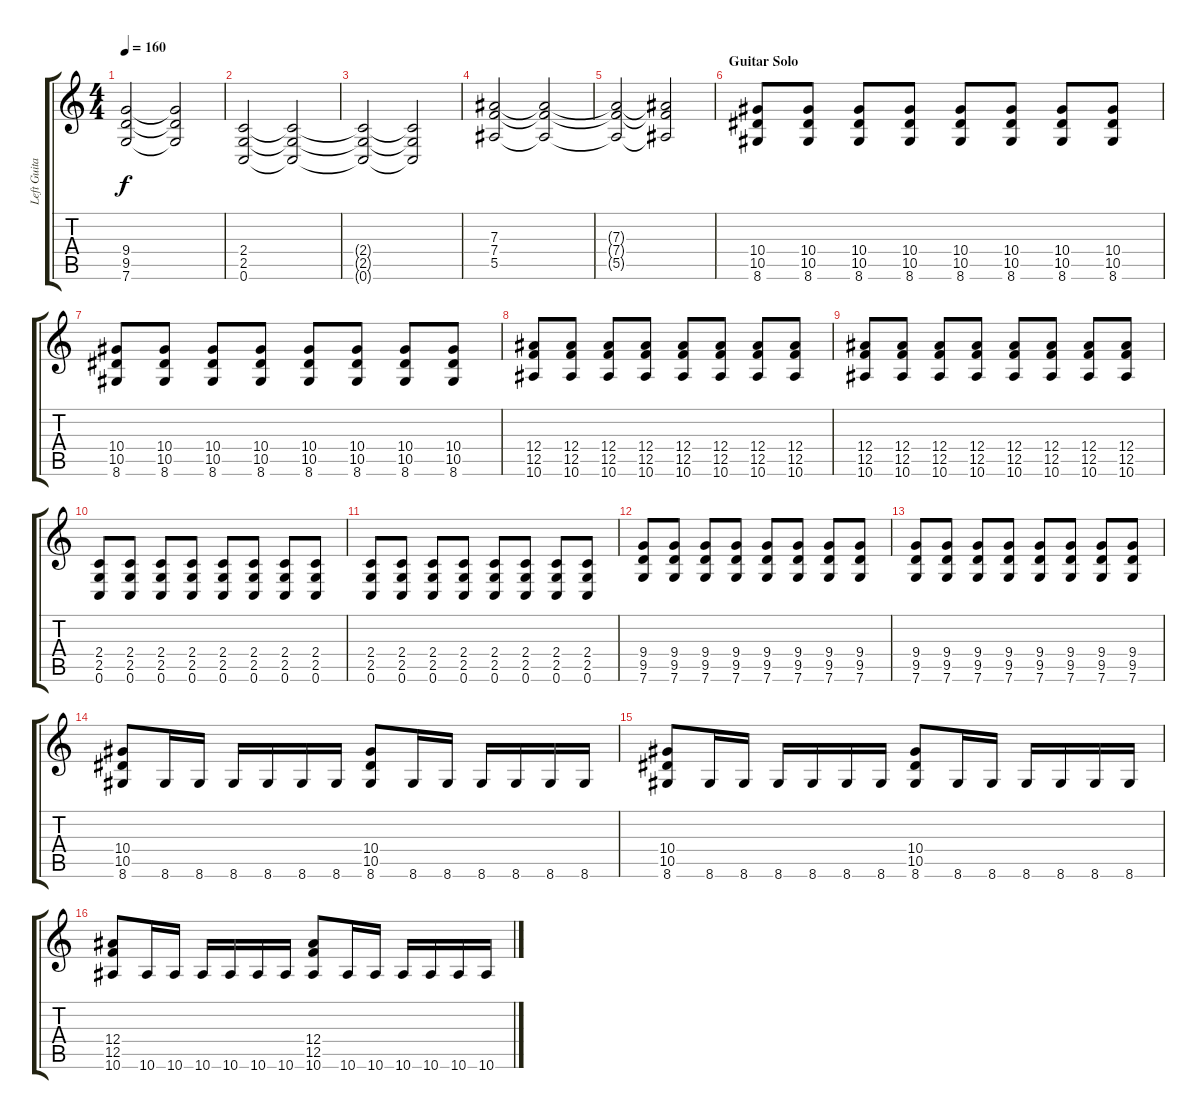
\track ("Left Guitar" "Left Guita") {instrument distortionguitar}
\staff {score tabs}
\tuning (C4 G3 Eb3 Bb2 F2 C2) {hide}
\ts (4 4)
\tempo 160
\clef g2
\ks c
(9.4{t} 9.5{t} 7.6{t}).2{dy f} (9.4{t} 9.5{t} 7.6{t}).2 |
(2.4 2.5 0.6).2 (2.4{t} 2.5{t} 0.6{t}).2 |
(2.4{t} 2.5{t} 0.6{t}).2 (2.4{t} 2.5{t} 0.6{t}).2 |
(7.3 7.4 5.5).2 (7.3{t} 7.4{t} 5.5{t}).2 |
(7.3{t} 7.4{t} 5.5{t}).2 (7.3{t} 7.4{t} 5.5{t}).2 |
\section ("" "Guitar Solo")
(10.4 10.5 8.6).8 (10.4 10.5 8.6).8 (10.4 10.5 8.6).8 (10.4 10.5 8.6).8 (10.4 10.5 8.6).8 (10.4 10.5 8.6).8 (10.4 10.5 8.6).8 (10.4 10.5 8.6).8 |
(10.4 10.5 8.6).8 (10.4 10.5 8.6).8 (10.4 10.5 8.6).8 (10.4 10.5 8.6).8 (10.4 10.5 8.6).8 (10.4 10.5 8.6).8 (10.4 10.5 8.6).8 (10.4 10.5 8.6).8 |
(12.4 12.5 10.6).8 (12.4 12.5 10.6).8 (12.4 12.5 10.6).8 (12.4 12.5 10.6).8 (12.4 12.5 10.6).8 (12.4 12.5 10.6).8 (12.4 12.5 10.6).8 (12.4 12.5 10.6).8 |
(12.4 12.5 10.6).8 (12.4 12.5 10.6).8 (12.4 12.5 10.6).8 (12.4 12.5 10.6).8 (12.4 12.5 10.6).8 (12.4 12.5 10.6).8 (12.4 12.5 10.6).8 (12.4 12.5 10.6).8 |
(2.4 2.5 0.6).8 (2.4 2.5 0.6).8 (2.4 2.5 0.6).8 (2.4 2.5 0.6).8 (2.4 2.5 0.6).8 (2.4 2.5 0.6).8 (2.4 2.5 0.6).8 (2.4 2.5 0.6).8 |
(2.4 2.5 0.6).8 (2.4 2.5 0.6).8 (2.4 2.5 0.6).8 (2.4 2.5 0.6).8 (2.4 2.5 0.6).8 (2.4 2.5 0.6).8 (2.4 2.5 0.6).8 (2.4 2.5 0.6).8 |
(9.4 9.5 7.6).8 (9.4 9.5 7.6).8 (9.4 9.5 7.6).8 (9.4 9.5 7.6).8 (9.4 9.5 7.6).8 (9.4 9.5 7.6).8 (9.4 9.5 7.6).8 (9.4 9.5 7.6).8 |
(9.4 9.5 7.6).8 (9.4 9.5 7.6).8 (9.4 9.5 7.6).8 (9.4 9.5 7.6).8 (9.4 9.5 7.6).8 (9.4 9.5 7.6).8 (9.4 9.5 7.6).8 (9.4 9.5 7.6).8 |
(10.4 10.5 8.6).8 8.6.16 8.6.16 8.6.16 8.6.16 8.6.16 8.6.16 (10.4 10.5 8.6).8 8.6.16 8.6.16 8.6.16 8.6.16 8.6.16 8.6.16 |
(10.4 10.5 8.6).8 8.6.16 8.6.16 8.6.16 8.6.16 8.6.16 8.6.16 (10.4 10.5 8.6).8 8.6.16 8.6.16 8.6.16 8.6.16 8.6.16 8.6.16 |
(12.4 12.5 10.6).8 10.6.16 10.6.16 10.6.16 10.6.16 10.6.16 10.6.16 (12.4 12.5 10.6).8 10.6.16 10.6.16 10.6.16 10.6.16 10.6.16 10.6.16
